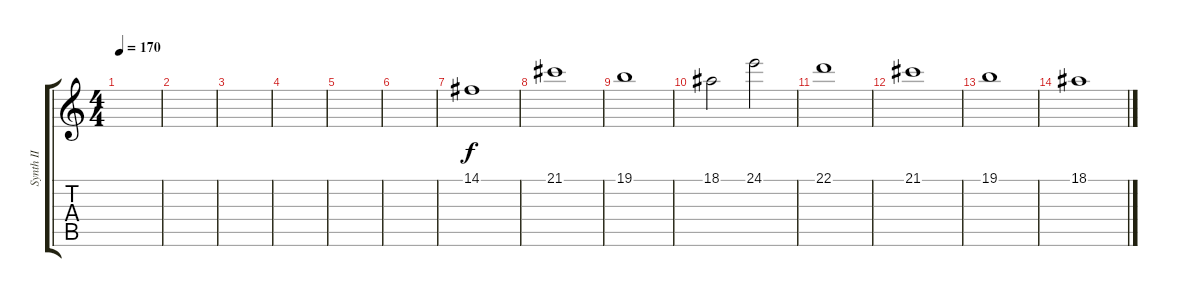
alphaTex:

\track ("Synth II" "Synth II") {instrument choiraahs}
\staff {score tabs}
\tuning (E4 B3 G3 D3 A2 E2) {hide}
\ts (4 4)
\tempo 170
\clef g2
\ks c
|
|
|
|
|
|
14.1.1{volume 10 instrument synthstrings2} |
21.1.1 |
19.1.1 |
18.1.2 24.1.2 |
22.1.1 |
21.1.1 |
19.1.1 |
18.1.1
